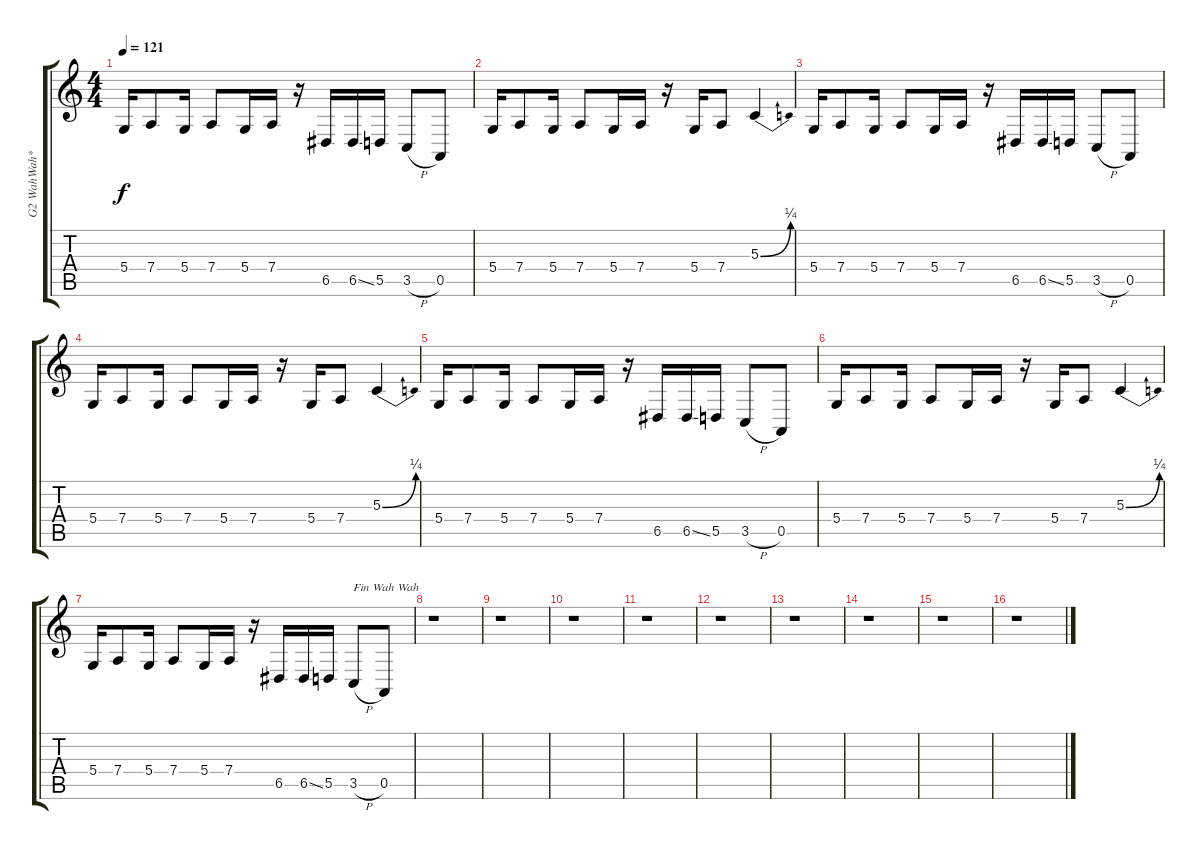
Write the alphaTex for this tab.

\track ("G2 WahWah**" "G2 WahWah*") {instrument englishhorn}
\staff {score tabs}
\tuning (E4 B3 G3 D3 A2 E2) {hide}
\ts (4 4)
\tempo 121
\clef g2
\ks c
5.4.16{dy f} 7.4.8 5.4.16 7.4.8 5.4.16 7.4.16 r.16 6.5.16 6.5{ss}.16 5.5.16 3.5{h}.8 0.5.8 |
5.4.16 7.4.8 5.4.16 7.4.8 5.4.16 7.4.16 r.16 5.4.16 7.4.8 5.3{be (bend 0 0 60 1)}.4 |
5.4.16 7.4.8 5.4.16 7.4.8 5.4.16 7.4.16 r.16 6.5.16 6.5{ss}.16 5.5.16 3.5{h}.8 0.5.8 |
5.4.16 7.4.8 5.4.16 7.4.8 5.4.16 7.4.16 r.16 5.4.16 7.4.8 5.3{be (bend 0 0 60 1)}.4 |
5.4.16 7.4.8 5.4.16 7.4.8 5.4.16 7.4.16 r.16 6.5.16 6.5{ss}.16 5.5.16 3.5{h}.8 0.5.8 |
5.4.16 7.4.8 5.4.16 7.4.8 5.4.16 7.4.16 r.16 5.4.16 7.4.8 5.3{be (bend 0 0 60 1)}.4 |
5.4.16 7.4.8 5.4.16 7.4.8 5.4.16 7.4.16 r.16 6.5.16 6.5{ss}.16 5.5.16 3.5{h}.8{txt "Fin Wah Wah"} 0.5.8 |
r.1 |
r.1 |
r.1 |
r.1 |
r.1 |
r.1 |
r.1 |
r.1 |
r.1
